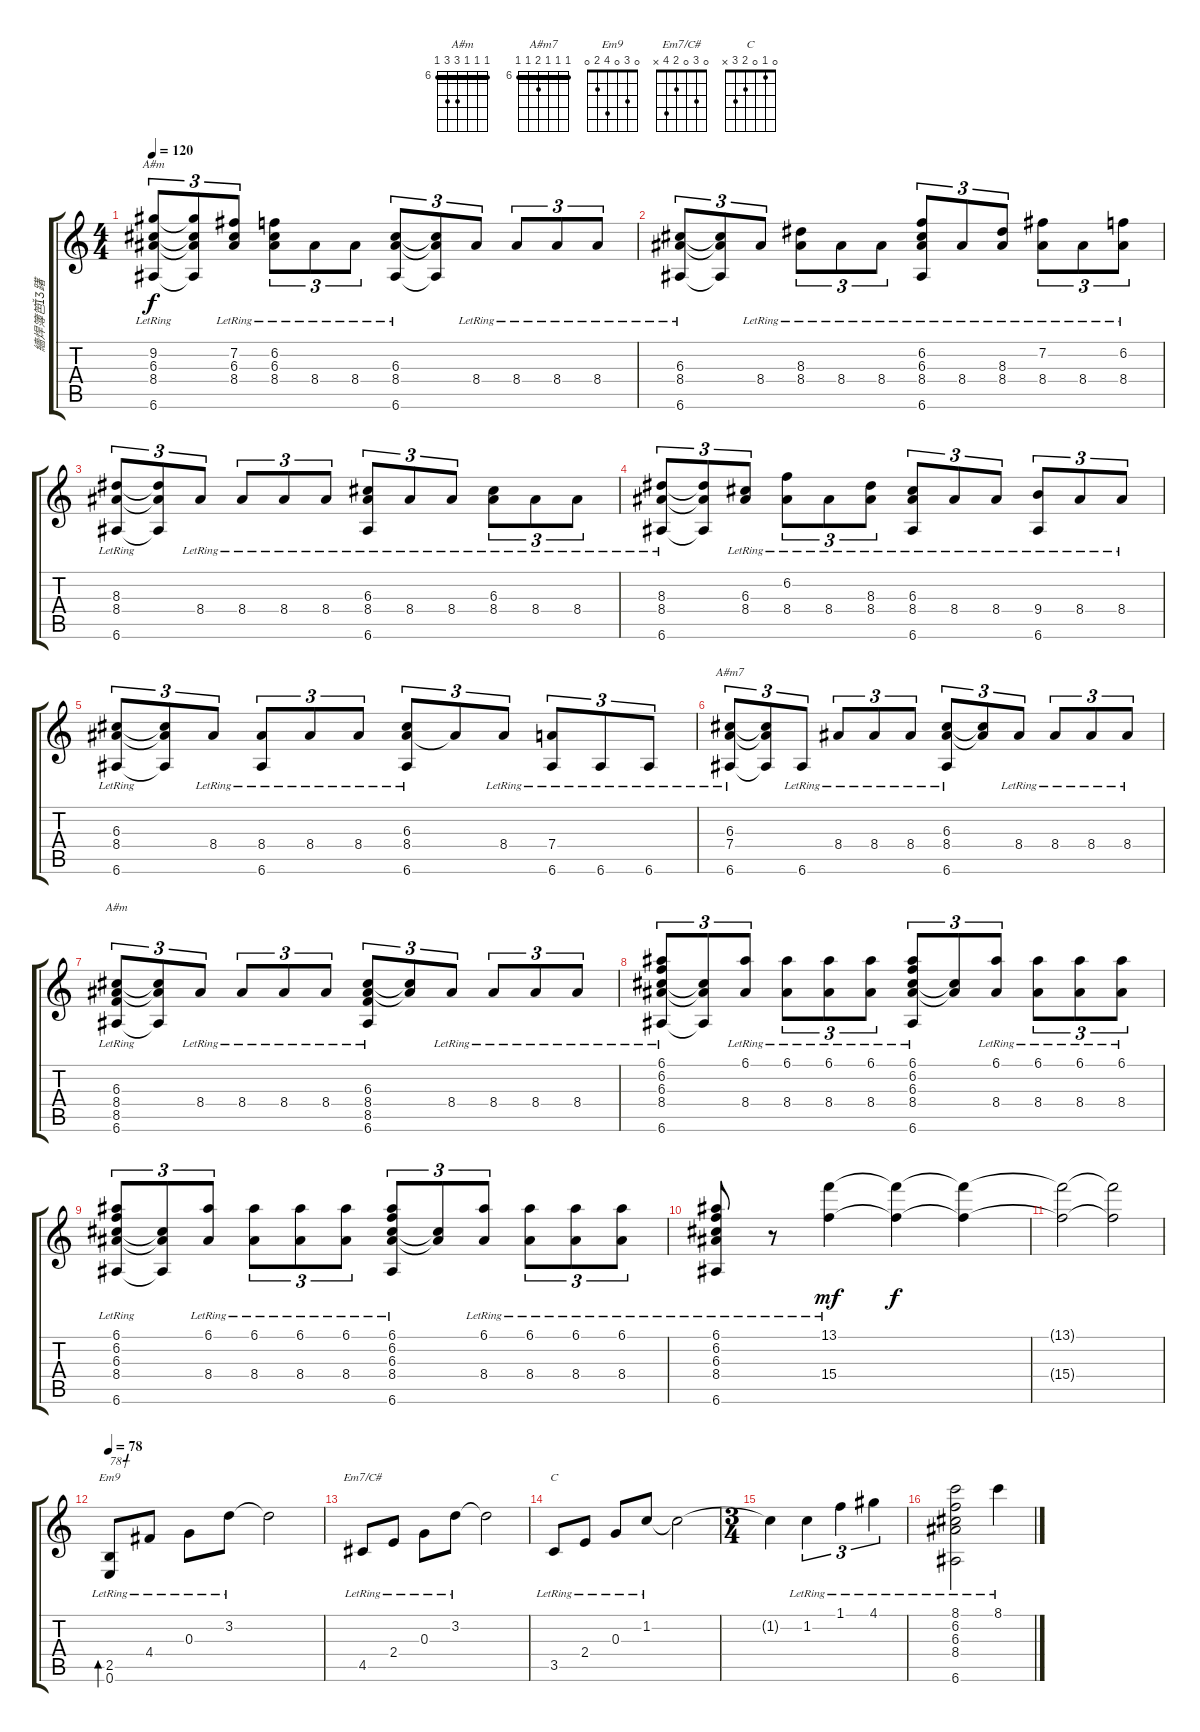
\track ("繬焊簿笆躇" "繬焊簿笆躇") {instrument acousticguitarnylon}
\staff {score tabs}
\tuning (E4 B3 G3 D3 A2 E2) {hide}
\chord ("A#m" 6 6 6 8 6 6) {firstfret 6 barre 6}
\chord ("A#m7" 6 6 6 7 6 6) {firstfret 6 barre 6}
\chord ("A#m" 6 6 6 8 8 6) {firstfret 6 barre 6}
\chord ("Em9" 0 3 0 4 2 0)
\chord ("Em7/C#" 0 3 0 2 4 x)
\chord ("C" 0 1 0 2 3 x)
\ts (4 4)
\tempo 120
\clef g2
\ks c
(9.2{lr} 6.3{lr} 8.4{lr} 6.6{lr}).8{tu (3 2) ch "A#m" dy f} (9.2{t} 6.3{t} 8.4{t} 6.6{t}).8{tu (3 2)} (7.2{lr} 6.3{lr} 8.4{lr}).8{tu (3 2)} (6.2{lr} 6.3{lr} 8.4{lr}).8{tu (3 2)} 8.4{lr}.8{tu (3 2)} 8.4{lr}.8{tu (3 2)} (6.3{lr} 8.4{lr} 6.6{lr}).8{tu (3 2)} (6.3{t} 8.4{t} 6.6{t}).8{tu (3 2)} 8.4{lr}.8{tu (3 2)} 8.4{lr}.8{tu (3 2)} 8.4{lr}.8{tu (3 2)} 8.4{lr}.8{tu (3 2)} |
(6.3{lr} 8.4{lr} 6.6{lr}).8{tu (3 2)} (6.3{t} 8.4{t} 6.6{t}).8{tu (3 2)} 8.4{lr}.8{tu (3 2)} (8.3{lr} 8.4{lr}).8{tu (3 2)} 8.4{lr}.8{tu (3 2)} 8.4{lr}.8{tu (3 2)} (6.2{lr} 6.3{lr} 8.4{lr} 6.6{lr}).8{tu (3 2)} 8.4{lr}.8{tu (3 2)} (8.3{lr} 8.4{lr}).8{tu (3 2)} (7.2{lr} 8.4{lr}).8{tu (3 2)} 8.4{lr}.8{tu (3 2)} (6.2{lr} 8.4{lr}).8{tu (3 2)} |
(8.3{lr} 8.4{lr} 6.6{lr}).8{tu (3 2)} (8.3{t} 8.4{t} 6.6{t}).8{tu (3 2)} 8.4{lr}.8{tu (3 2)} 8.4{lr}.8{tu (3 2)} 8.4{lr}.8{tu (3 2)} 8.4{lr}.8{tu (3 2)} (6.3{lr} 8.4{lr} 6.6{lr}).8{tu (3 2)} 8.4{lr}.8{tu (3 2)} 8.4{lr}.8{tu (3 2)} (6.3{lr} 8.4{lr}).8{tu (3 2)} 8.4{lr}.8{tu (3 2)} 8.4{lr}.8{tu (3 2)} |
(8.3{lr} 8.4{lr} 6.6{lr}).8{tu (3 2)} (8.3{t} 8.4{t} 6.6{t}).8{tu (3 2)} (6.3{lr} 8.4{lr}).8{tu (3 2)} (6.2{lr} 8.4{lr}).8{tu (3 2)} 8.4{lr}.8{tu (3 2)} (8.3{lr} 8.4{lr}).8{tu (3 2)} (6.3{lr} 8.4{lr} 6.6{lr}).8{tu (3 2)} 8.4{lr}.8{tu (3 2)} 8.4{lr}.8{tu (3 2)} (9.4{lr} 6.6{lr}).8{tu (3 2)} 8.4{lr}.8{tu (3 2)} 8.4{lr}.8{tu (3 2)} |
(6.3{lr} 8.4{lr} 6.6{lr}).8{tu (3 2)} (6.3{t} 8.4{t} 6.6{t}).8{tu (3 2)} 8.4{lr}.8{tu (3 2)} (8.4{lr} 6.6{lr}).8{tu (3 2)} 8.4{lr}.8{tu (3 2)} 8.4{lr}.8{tu (3 2)} (6.3{lr} 8.4{lr} 6.6{lr}).8{tu (3 2)} 8.4{t}.8{tu (3 2)} 8.4{lr}.8{tu (3 2)} (7.4{lr} 6.6{lr}).8{tu (3 2)} 6.6{lr}.8{tu (3 2)} 6.6{lr}.8{tu (3 2)} |
(6.3{lr} 7.4{lr} 6.6{lr}).8{tu (3 2) ch "A#m7"} (6.3{t} 7.4{t} 6.6{t}).8{tu (3 2)} 6.6{lr}.8{tu (3 2)} 8.4{lr}.8{tu (3 2)} 8.4{lr}.8{tu (3 2)} 8.4{lr}.8{tu (3 2)} (6.3{lr} 8.4{lr} 6.6{lr}).8{tu (3 2)} (6.3{t} 8.4{t}).8{tu (3 2)} 8.4{lr}.8{tu (3 2)} 8.4{lr}.8{tu (3 2)} 8.4{lr}.8{tu (3 2)} 8.4{lr}.8{tu (3 2)} |
(6.3{lr} 8.4{lr} 8.5{lr} 6.6{lr}).8{tu (3 2) ch "A#m"} (6.3{t} 8.4{t} 6.6{t}).8{tu (3 2)} 8.4{lr}.8{tu (3 2)} 8.4{lr}.8{tu (3 2)} 8.4{lr}.8{tu (3 2)} 8.4{lr}.8{tu (3 2)} (6.3{lr} 8.4{lr} 8.5{lr} 6.6{lr}).8{tu (3 2)} (6.3{t} 8.4{t}).8{tu (3 2)} 8.4{lr}.8{tu (3 2)} 8.4{lr}.8{tu (3 2)} 8.4{lr}.8{tu (3 2)} 8.4{lr}.8{tu (3 2)} |
(6.1{lr} 6.2{lr} 6.3{lr} 8.4{lr} 6.6{lr}).8{tu (3 2)} (6.3{t} 8.4{t} 6.6{t}).8{tu (3 2)} (6.1{lr} 8.4{lr}).8{tu (3 2)} (6.1{lr} 8.4{lr}).8{tu (3 2)} (6.1{lr} 8.4{lr}).8{tu (3 2)} (6.1{lr} 8.4{lr}).8{tu (3 2)} (6.1{lr} 6.2{lr} 6.3{lr} 8.4{lr} 6.6{lr}).8{tu (3 2)} (6.3{t} 8.4{t}).8{tu (3 2)} (6.1{lr} 8.4{lr}).8{tu (3 2)} (6.1{lr} 8.4{lr}).8{tu (3 2)} (6.1{lr} 8.4{lr}).8{tu (3 2)} (6.1{lr} 8.4{lr}).8{tu (3 2)} |
(6.1{lr} 6.2{lr} 6.3{lr} 8.4{lr} 6.6{lr}).8{tu (3 2)} (6.3{t} 8.4{t} 6.6{t}).8{tu (3 2)} (6.1{lr} 8.4{lr}).8{tu (3 2)} (6.1{lr} 8.4{lr}).8{tu (3 2)} (6.1{lr} 8.4{lr}).8{tu (3 2)} (6.1{lr} 8.4{lr}).8{tu (3 2)} (6.1{lr} 6.2{lr} 6.3{lr} 8.4{lr} 6.6{lr}).8{tu (3 2)} (6.3{t} 8.4{t}).8{tu (3 2)} (6.1{lr} 8.4{lr}).8{tu (3 2)} (6.1{lr} 8.4{lr}).8{tu (3 2)} (6.1{lr} 8.4{lr}).8{tu (3 2)} (6.1{lr} 8.4{lr}).8{tu (3 2)} |
(6.1{lr} 6.2{lr} 6.3{lr} 8.4{lr} 6.6{lr}).8 r.8 (13.1{lr} 15.4{lr}).4{dy mf} (13.1{t} 15.4{t}).4{dy f} (13.1{t} 15.4{t}).4 |
(13.1{t} 15.4{t}).2 (13.1{t} 15.4{t}).2 |
\tempo 78
(2.5{lr} 0.6{lr}).8{bd 60 ch "Em9" txt "78╃"} 4.4{lr}.8 0.3{lr}.8 3.2{lr}.8 3.2{t}.2 |
4.5{lr}.8{ch "Em7/C#"} 2.4{lr}.8 0.3{lr}.8 3.2{lr}.8 3.2{t}.2 |
3.5{lr}.8{ch "C"} 2.4{lr}.8 0.3{lr}.8 1.2{lr}.8 1.2{t}.2 |
\ts (3 4)
1.2{t}.4 1.2{lr}.4{tu (3 2)} 1.1{lr}.4{tu (3 2)} 4.1{lr}.4{tu (3 2)} |
(8.1{lr} 6.2{lr} 6.3{lr} 8.4{lr} 6.6{lr}).2 8.1{lr}.4
